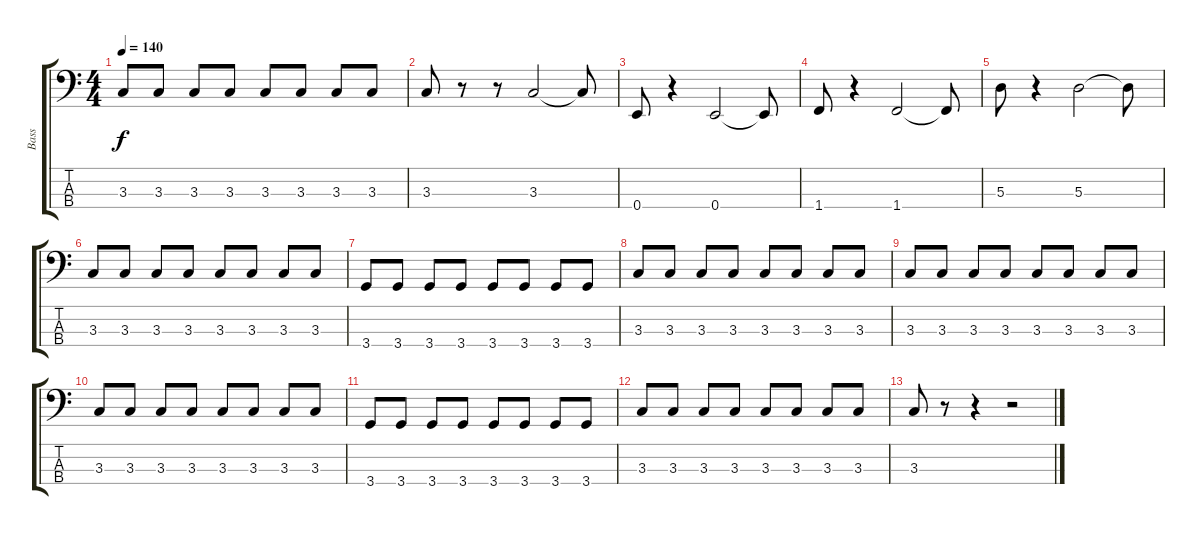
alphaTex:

\track ("Bass" "Bass") {instrument acousticguitarnylon}
\staff {score tabs}
\tuning (G2 D2 A1 E1) {hide}
\ts (4 4)
\tempo 140
\clef f4
\ks c
3.3.8{dy f} 3.3.8 3.3.8 3.3.8 3.3.8 3.3.8 3.3.8 3.3.8 |
3.3.8 r.8 r.8 3.3.2 3.3{t}.8 |
0.4.8 r.4 0.4.2 0.4{t}.8 |
1.4.8 r.4 1.4.2 1.4{t}.8 |
5.3.8 r.4 5.3.2 5.3{t}.8 |
3.3.8 3.3.8 3.3.8 3.3.8 3.3.8 3.3.8 3.3.8 3.3.8 |
3.4.8 3.4.8 3.4.8 3.4.8 3.4.8 3.4.8 3.4.8 3.4.8 |
3.3.8 3.3.8 3.3.8 3.3.8 3.3.8 3.3.8 3.3.8 3.3.8 |
3.3.8 3.3.8 3.3.8 3.3.8 3.3.8 3.3.8 3.3.8 3.3.8 |
3.3.8 3.3.8 3.3.8 3.3.8 3.3.8 3.3.8 3.3.8 3.3.8 |
3.4.8 3.4.8 3.4.8 3.4.8 3.4.8 3.4.8 3.4.8 3.4.8 |
3.3.8 3.3.8 3.3.8 3.3.8 3.3.8 3.3.8 3.3.8 3.3.8 |
3.3.8 r.8 r.4 r.2
